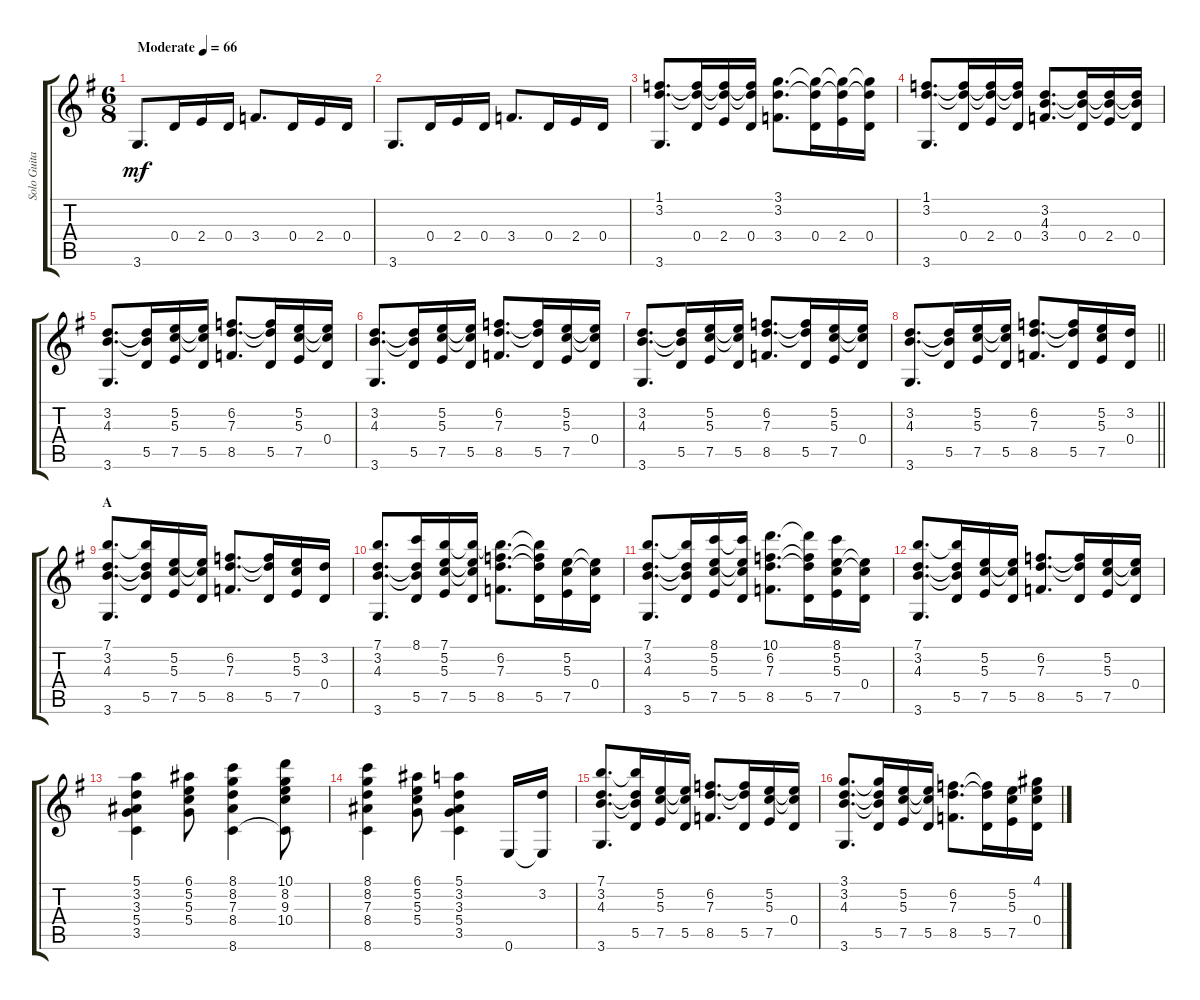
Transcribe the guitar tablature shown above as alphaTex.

\track ("Solo Guitar Version" "Solo Guita") {mute instrument electricguitarjazz}
\staff {score tabs}
\tuning (E4 B3 G3 D3 A2 E2) {hide}
\ts (6 8)
\tempo (66 "Moderate")
\clef g2
\ks g
3.6.8{d dy mf instrument electricguitarjazz} 0.4.16 2.4.16 0.4.16 3.4.8{d} 0.4.16 2.4.16 0.4.16 |
3.6.8{d} 0.4.16 2.4.16 0.4.16 3.4.8{d} 0.4.16 2.4.16 0.4.16 |
(1.1 3.2 3.6).8{d} (1.1{t} 3.2{t} 0.4).16 (1.1{t} 3.2{t} 2.4).16 (1.1{t} 3.2{t} 0.4).16 (3.1 3.2 3.4).8{d} (3.1{t} 3.2{t} 0.4).16 (3.1{t} 3.2{t} 2.4).16 (3.1{t} 3.2{t} 0.4).16 |
(1.1 3.2 3.6).8{d} (1.1{t} 3.2{t} 0.4).16 (1.1{t} 3.2{t} 2.4).16 (1.1{t} 3.2{t} 0.4).16 (3.2 4.3 3.4).8{d} (3.2{t} 4.3{t} 0.4).16 (3.2{t} 4.3{t} 2.4).16 (3.2{t} 4.3{t} 0.4).16 |
(3.2 4.3 3.6).8{d} (3.2{t} 4.3{t} 5.5).16 (5.2 5.3 7.5).16 (5.2{t} 5.3{t} 5.5).16 (6.2 7.3 8.5).8{d} (6.2{t} 7.3{t} 5.5).16 (5.2 5.3 7.5).16 (5.2{t} 5.3{t} 0.4).16 |
(3.2 4.3 3.6).8{d} (3.2{t} 4.3{t} 5.5).16 (5.2 5.3 7.5).16 (5.2{t} 5.3{t} 5.5).16 (6.2 7.3 8.5).8{d} (6.2{t} 7.3{t} 5.5).16 (5.2 5.3 7.5).16 (5.2{t} 5.3{t} 0.4).16 |
(3.2 4.3 3.6).8{d} (3.2{t} 4.3{t} 5.5).16 (5.2 5.3 7.5).16 (5.2{t} 5.3{t} 5.5).16 (6.2 7.3 8.5).8{d} (6.2{t} 7.3{t} 5.5).16 (5.2 5.3 7.5).16 (5.2{t} 5.3{t} 0.4).16 |
\barLineRight lightlight
(3.2 4.3 3.6).8{d} (3.2{t} 4.3{t} 5.5).16 (5.2 5.3 7.5).16 (5.2{t} 5.3{t} 5.5).16 (6.2 7.3 8.5).8{d} (6.2{t} 7.3{t} 5.5).16 (5.2 5.3 7.5).16 (3.2 0.4).16 |
\section ("" "A")
(7.1 3.2 4.3 3.6).8{d} (7.1{t} 3.2{t} 4.3{t} 5.5).16 (5.2 5.3 7.5).16 (5.2{t} 5.3{t} 5.5).16 (6.2 7.3 8.5).8{d} (6.2{t} 7.3{t} 5.5).16 (5.2 5.3 7.5).16 (3.2 0.4).16 |
(7.1 3.2 4.3 3.6).8{d} (8.1 3.2{t} 4.3{t} 5.5).16 (7.1 5.2 5.3 7.5).16 (7.1{t} 5.2{t} 5.3{t} 5.5).16 (7.1{t} 6.2 7.3 8.5).8{d} (7.1{t} 6.2{t} 7.3{t} 5.5).16 (5.2 5.3 7.5).16 (5.2{t} 5.3{t} 0.4).16 |
(7.1 3.2 4.3 3.6).8{d} (7.1{t} 3.2{t} 4.3{t} 5.5).16 (8.1 5.2 5.3 7.5).16 (8.1{t} 5.2{t} 5.3{t} 5.5).16 (10.1 6.2 7.3 8.5).8{d} (10.1{t} 6.2{t} 7.3{t} 5.5).16 (8.1 5.2 5.3 7.5).16 (5.2{t} 5.3{t} 0.4).16 |
(7.1 3.2 4.3 3.6).8{d} (7.1{t} 3.2{t} 4.3{t} 5.5).16 (5.2 5.3 7.5).16 (5.2{t} 5.3{t} 5.5).16 (6.2 7.3 8.5).8{d} (6.2{t} 7.3{t} 5.5).16 (5.2 5.3 7.5).16 (5.2{t} 5.3{t} 0.4).16 |
(5.1 3.2 3.3 5.4 3.5).4 (6.1 5.2 5.3 5.4).8 (8.1 8.2 7.3 8.4 8.6).4 (10.1 8.2 9.3 10.4 8.6{t}).8 |
(8.1 8.2 7.3 8.4 8.6).4 (6.1 5.2 5.3 5.4).8 (5.1 3.2 3.3 5.4 3.5).4 0.6.16 (3.2 0.6{t}).16 |
(7.1 3.2 4.3 3.6).8{d} (7.1{t} 3.2{t} 4.3{t} 5.5).16 (5.2 5.3 7.5).16 (5.2{t} 5.3{t} 5.5).16 (6.2 7.3 8.5).8{d} (6.2{t} 7.3{t} 5.5).16 (5.2 5.3 7.5).16 (5.2{t} 5.3{t} 0.4).16 |
(3.1 3.2 4.3 3.6).8{d} (3.1{t} 3.2{t} 4.3{t} 5.5).16 (5.2 5.3 7.5).16 (5.2{t} 5.3{t} 5.5).16 (6.2 7.3 8.5).8{d} (6.2{t} 7.3{t} 5.5).16 (5.2 5.3 7.5).16 (4.1 5.2{t} 5.3{t} 0.4).16
